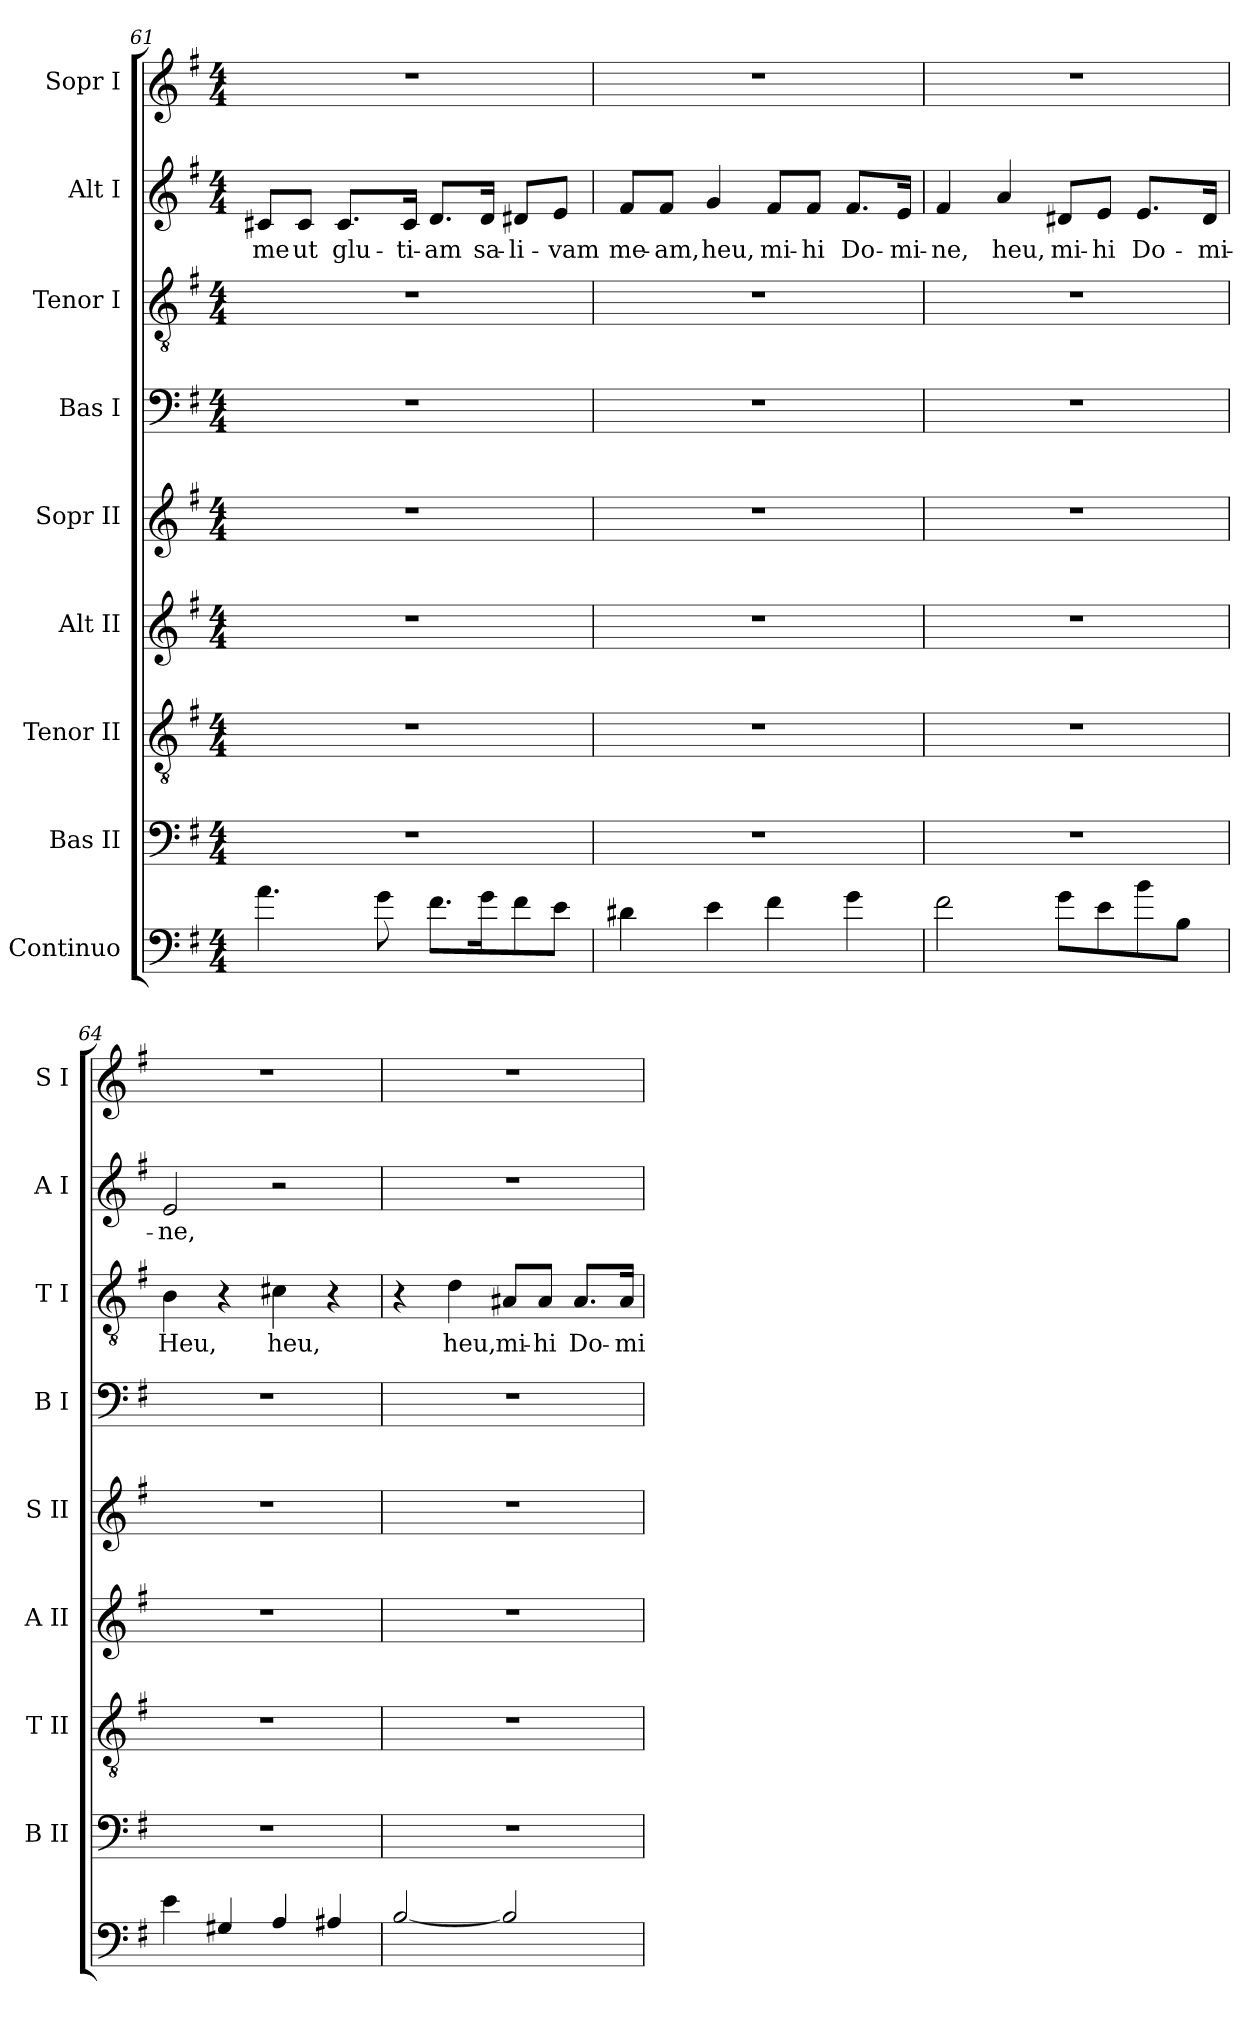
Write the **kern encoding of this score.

**kern	**kern	**kern	**kern	**kern	**kern	**kern	**text	**kern	**text	**kern
*part9	*part8	*part7	*part6	*part5	*part4	*part3	*part3	*part2	*part2	*part1
*staff9	*staff8	*staff7	*staff6	*staff5	*staff4	*staff3	*staff3	*staff2	*staff2	*staff1
*I"Continuo	*I"Bas II	*I"Tenor II	*I"Alt II	*I"Sopr II	*I"Bas I	*I"Tenor I	*	*I"Alt I	*	*I"Sopr I
*	*I'B II	*I'T II	*I'A II	*I'S II	*I'B I	*I'T I	*	*I'A I	*	*I'S I
*clefF4	*clefF4	*clefGv2	*clefG2	*clefG2	*clefF4	*clefGv2	*	*clefG2	*	*clefG2
*ITrd7c12	*	*	*	*	*	*	*	*	*	*
*k[f#]	*k[f#]	*k[f#]	*k[f#]	*k[f#]	*k[f#]	*k[f#]	*	*k[f#]	*	*k[f#]
*G:	*G:	*G:	*G:	*G:	*G:	*G:	*	*G:	*	*G:
*M4/4	*M4/4	*M4/4	*M4/4	*M4/4	*M4/4	*M4/4	*	*M4/4	*	*M4/4
=61	=61	=61	=61	=61	=61	=61	=61	=61	=61	=61
!	!	!	!	!	!	!	!	!	!LO:LY:b	!
4.A\	1r	1r	1r	1r	1r	1r	.	8c#X/L	me	1r
!	!	!	!	!	!	!	!	!	!LO:LY:b	!
.	.	.	.	.	.	.	.	8c#/J	ut	.
!	!	!	!	!	!	!	!	!	!LO:LY:b	!
.	.	.	.	.	.	.	.	8.c#/L	glu-	.
8G\	.	.	.	.	.	.	.	.	.	.
!	!	!	!	!	!	!	!	!	!LO:LY:b	!
.	.	.	.	.	.	.	.	16c#/Jk	-ti-	.
!	!	!	!	!	!	!	!	!	!LO:LY:b	!
8.F#\L	.	.	.	.	.	.	.	8.d/L	-am	.
!	!	!	!	!	!	!	!	!	!LO:LY:b	!
16G\k	.	.	.	.	.	.	.	16d/Jk	sa-	.
!	!	!	!	!	!	!	!	!	!LO:LY:b	!
8F#\	.	.	.	.	.	.	.	8d#X/L	-li-	.
!	!	!	!	!	!	!	!	!	!LO:LY:b	!
8E\J	.	.	.	.	.	.	.	8e/J	-vam	.
=62	=62	=62	=62	=62	=62	=62	=62	=62	=62	=62
!	!	!	!	!	!	!	!	!	!LO:LY:b	!
4D#X\	1r	1r	1r	1r	1r	1r	.	8f#/L	me-	1r
!	!	!	!	!	!	!	!	!	!LO:LY:b	!
.	.	.	.	.	.	.	.	8f#/J	-am,	.
!	!	!	!	!	!	!	!	!	!LO:LY:b	!
4E\	.	.	.	.	.	.	.	4g/	heu,	.
!	!	!	!	!	!	!	!	!	!LO:LY:b	!
4F#\	.	.	.	.	.	.	.	8f#/L	mi-	.
!	!	!	!	!	!	!	!	!	!LO:LY:b	!
.	.	.	.	.	.	.	.	8f#/J	-hi	.
!	!	!	!	!	!	!	!	!	!LO:LY:b	!
4G\	.	.	.	.	.	.	.	8.f#/L	Do-	.
!	!	!	!	!	!	!	!	!	!LO:LY:b	!
.	.	.	.	.	.	.	.	16e/Jk	-mi-	.
!!LO:PB:g=z
=63	=63	=63	=63	=63	=63	=63	=63	=63	=63	=63
!	!	!	!	!	!	!	!	!	!LO:LY:b	!
2F#\	1r	1r	1r	1r	1r	1r	.	4f#/	-­ne,	1r
!	!	!	!	!	!	!	!	!	!LO:LY:b	!
.	.	.	.	.	.	.	.	4a/	heu,	.
!	!	!	!	!	!	!	!	!	!LO:LY:b	!
8G\L	.	.	.	.	.	.	.	8d#X/L	mi-	.
!	!	!	!	!	!	!	!	!	!LO:LY:b	!
8E\	.	.	.	.	.	.	.	8e/J	-hi	.
!	!	!	!	!	!	!	!	!	!LO:LY:b	!
8B\	.	.	.	.	.	.	.	8.e/L	Do-	.
8BB\J	.	.	.	.	.	.	.	.	.	.
!	!	!	!	!	!	!	!	!	!LO:LY:b	!
.	.	.	.	.	.	.	.	16d#/Jk	-mi-	.
=64	=64	=64	=64	=64	=64	=64	=64	=64	=64	=64
!	!	!	!	!	!	!	!LO:LY:b	!	!LO:LY:b	!
4E\	1r	1r	1r	1r	1r	4B\	Heu,	2e/	-ne,	1r
4GG#X/	.	.	.	.	.	4r	.	.	.	.
!	!	!	!	!	!	!	!LO:LY:b	!	!	!
4AA/	.	.	.	.	.	4c#X\	heu,	2r	.	.
4AA#X/	.	.	.	.	.	4r	.	.	.	.
=65	=65	=65	=65	=65	=65	=65	=65	=65	=65	=65
[2BB/	1r	1r	1r	1r	1r	4r	.	1r	.	1r
!	!	!	!	!	!	!	!LO:LY:b	!	!	!
.	.	.	.	.	.	4d\	heu,	.	.	.
!	!	!	!	!	!	!	!LO:LY:b	!	!	!
2BB/]	.	.	.	.	.	8A#X/L	mi-	.	.	.
!	!	!	!	!	!	!	!LO:LY:b	!	!	!
.	.	.	.	.	.	8A#/J	-hi	.	.	.
!	!	!	!	!	!	!	!LO:LY:b	!	!	!
.	.	.	.	.	.	8.A#/L	Do-	.	.	.
!	!	!	!	!	!	!	!LO:LY:b	!	!	!
.	.	.	.	.	.	16A#/Jk	-mi-	.	.	.
=	=	=	=	=	=	=	=	=	=	=
*-	*-	*-	*-	*-	*-	*-	*-	*-	*-	*-
